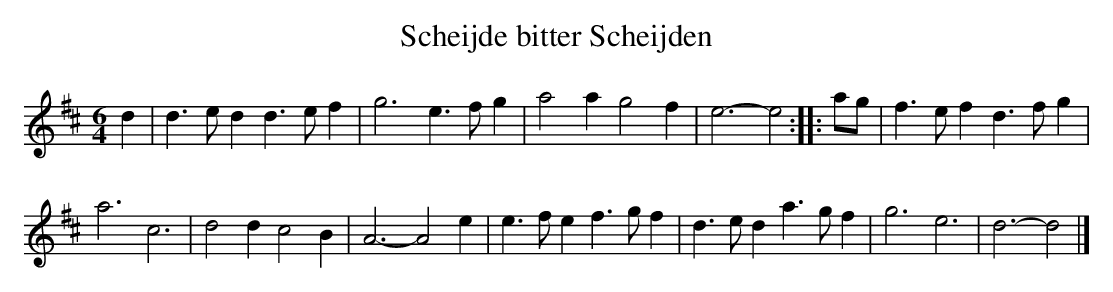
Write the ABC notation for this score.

X:1
T:Scheijde bitter Scheijden
M:6/4
K:Dmaj
d2|d3ed2d3ef2|g6e3fg2|a4a2g4f2|e6-e4:||:ag|f3ef2d3fg2|
a6c6|d4d2c4B2|A6-A4e2|e3fe2f3gf2|d3ed2a3gf2|g6e6|d6-d4|]
